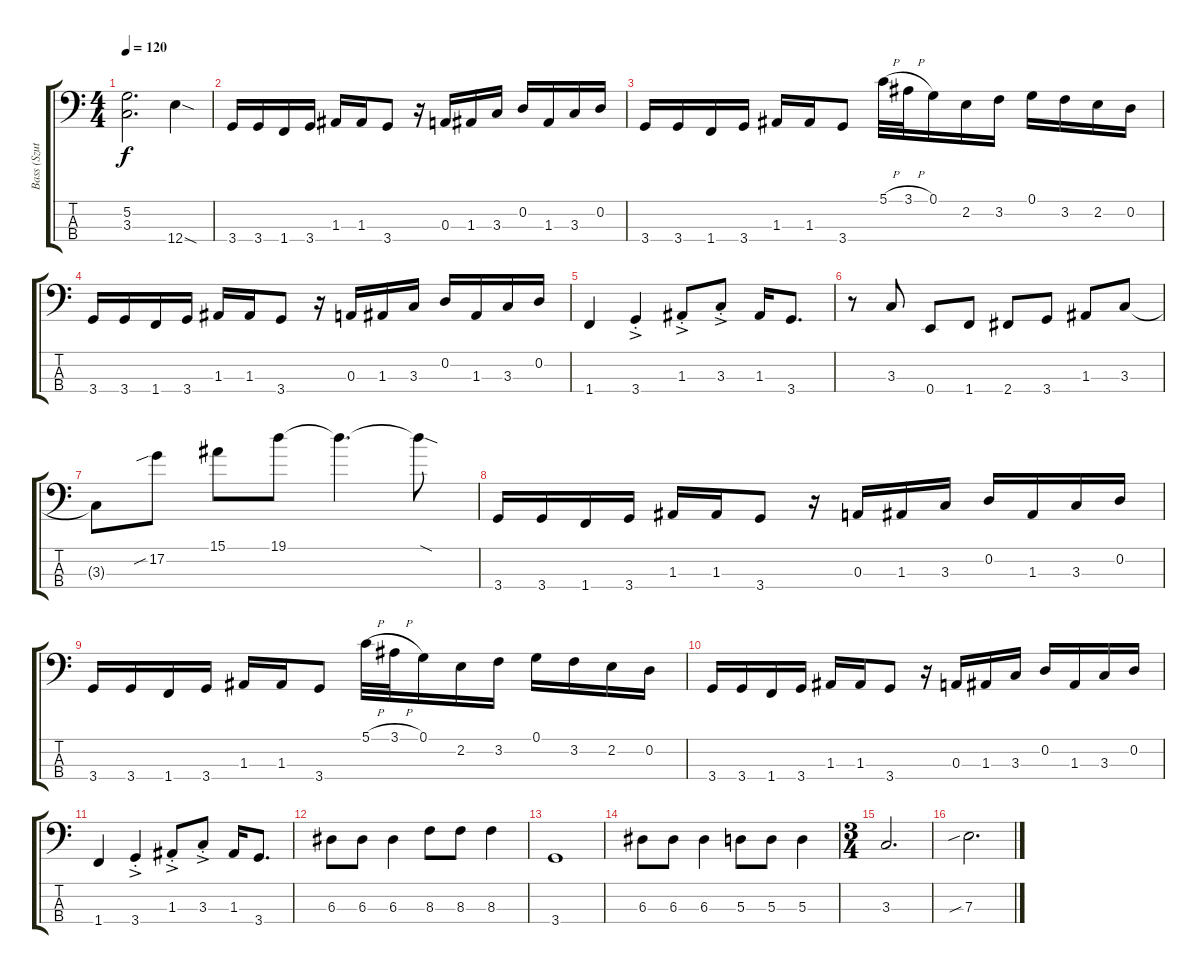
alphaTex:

\track ("Bass (Szuter)" "Bass (Szut") {instrument electricbassfinger}
\staff {score tabs}
\tuning (G2 D2 A1 E1) {hide}
\ts (4 4)
\tempo 120
\clef f4
\ks c
(5.2{t} 3.3{t}).2{d dy f} 12.4{sod}.4 |
3.4.16 3.4.16 1.4.16 3.4.16 1.3.16 1.3.16 3.4.8 r.16 0.3.16 1.3.16 3.3.16 0.2.16 1.3.16 3.3.16 0.2.16 |
3.4.16 3.4.16 1.4.16 3.4.16 1.3.16 1.3.16 3.4.8 5.1{h}.32 3.1{h}.32 0.1.16 2.2.16 3.2.16 0.1.16 3.2.16 2.2.16 0.2.16 |
3.4.16 3.4.16 1.4.16 3.4.16 1.3.16 1.3.16 3.4.8 r.16 0.3.16 1.3.16 3.3.16 0.2.16 1.3.16 3.3.16 0.2.16 |
1.4.4 3.4{ac st}.4 1.3{ac st}.8 3.3{ac st}.8 1.3.16 3.4.8{d} |
r.8 3.3.8 0.4.8 1.4.8 2.4.8 3.4.8 1.3.8 3.3.8 |
3.3{t}.8 17.2{sib}.8 15.1.8 19.1.8 19.1{t}.4{d} 19.1{sod t}.8 |
3.4.16 3.4.16 1.4.16 3.4.16 1.3.16 1.3.16 3.4.8 r.16 0.3.16 1.3.16 3.3.16 0.2.16 1.3.16 3.3.16 0.2.16 |
3.4.16 3.4.16 1.4.16 3.4.16 1.3.16 1.3.16 3.4.8 5.1{h}.32 3.1{h}.32 0.1.16 2.2.16 3.2.16 0.1.16 3.2.16 2.2.16 0.2.16 |
3.4.16 3.4.16 1.4.16 3.4.16 1.3.16 1.3.16 3.4.8 r.16 0.3.16 1.3.16 3.3.16 0.2.16 1.3.16 3.3.16 0.2.16 |
1.4.4 3.4{ac st}.4 1.3{ac st}.8 3.3{ac st}.8 1.3.16 3.4.8{d} |
6.3.8 6.3.8 6.3.4 8.3.8 8.3.8 8.3.4 |
3.4.1 |
6.3.8 6.3.8 6.3.4 5.3.8 5.3.8 5.3.4 |
\ts (3 4)
3.3.2{d} |
7.3{sib}.2{d}
